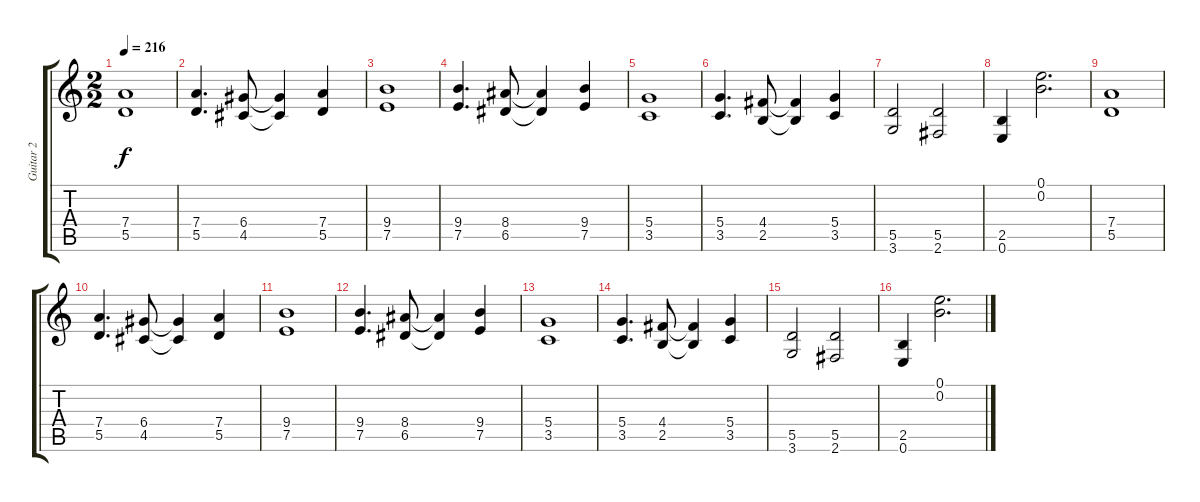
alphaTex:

\track ("Guitar 2" "Guitar 2") {instrument distortionguitar}
\staff {score tabs}
\tuning (E4 B3 G3 D3 A2 E2) {hide}
\ts (2 2)
\tempo 216
\clef g2
\ks c
(7.4 5.5).1{dy f} |
(7.4 5.5).4{d} (6.4 4.5).8 (6.4{t} 4.5{t}).4 (7.4 5.5).4 |
(9.4 7.5).1 |
(9.4 7.5).4{d} (8.4 6.5).8 (8.4{t} 6.5{t}).4 (9.4 7.5).4 |
(5.4 3.5).1 |
(5.4 3.5).4{d} (4.4 2.5).8 (4.4{t} 2.5{t}).4 (5.4 3.5).4 |
(5.5 3.6).2 (5.5 2.6).2 |
(2.5 0.6).4 (0.1 0.2).2{d} |
(7.4 5.5).1 |
(7.4 5.5).4{d} (6.4 4.5).8 (6.4{t} 4.5{t}).4 (7.4 5.5).4 |
(9.4 7.5).1 |
(9.4 7.5).4{d} (8.4 6.5).8 (8.4{t} 6.5{t}).4 (9.4 7.5).4 |
(5.4 3.5).1 |
(5.4 3.5).4{d} (4.4 2.5).8 (4.4{t} 2.5{t}).4 (5.4 3.5).4 |
(5.5 3.6).2 (5.5 2.6).2 |
(2.5 0.6).4 (0.1 0.2).2{d}
